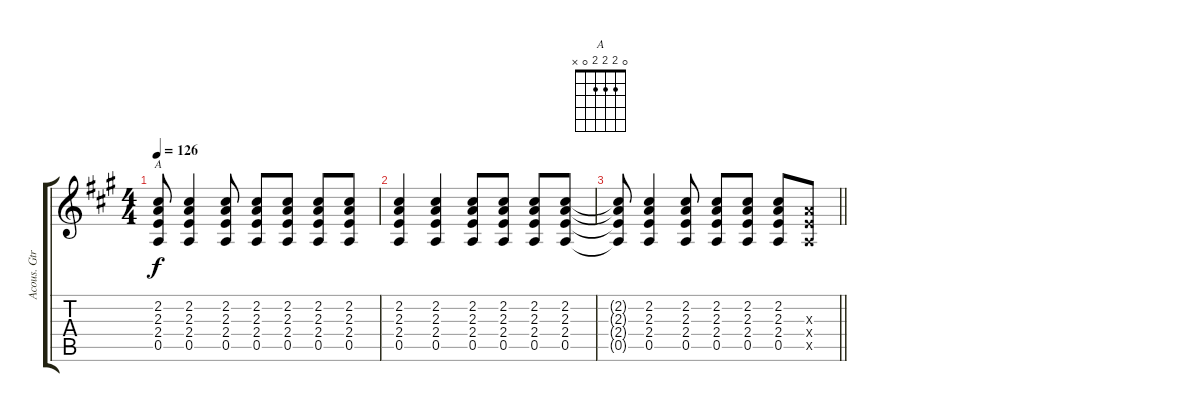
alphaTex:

\track ("Acous. Gtr" "Acous. Gtr") {instrument acousticguitarsteel}
\staff {score tabs}
\tuning (E4 B3 G3 D3 A2 E2) {hide}
\chord ("A" 0 2 2 2 0 x)
\ts (4 4)
\tempo 126
\clef g2
\ks a
(2.2{t} 2.3{t} 2.4{t} 0.5{t}).8{ch "A" dy f} (2.2 2.3 2.4 0.5).4 (2.2 2.3 2.4 0.5).8 (2.2 2.3 2.4 0.5).8 (2.2 2.3 2.4 0.5).8 (2.2 2.3 2.4 0.5).8 (2.2 2.3 2.4 0.5).8 |
(2.2 2.3 2.4 0.5).4 (2.2 2.3 2.4 0.5).4 (2.2 2.3 2.4 0.5).8 (2.2 2.3 2.4 0.5).8 (2.2 2.3 2.4 0.5).8 (2.2 2.3 2.4 0.5).8 |
\barLineRight lightlight
(2.2{t} 2.3{t} 2.4{t} 0.5{t}).8 (2.2 2.3 2.4 0.5).4 (2.2 2.3 2.4 0.5).8 (2.2 2.3 2.4 0.5).8 (2.2 2.3 2.4 0.5).8 (2.2 2.3 2.4 0.5).8 (2.3{x} 2.4{x} 0.5{x}).8
